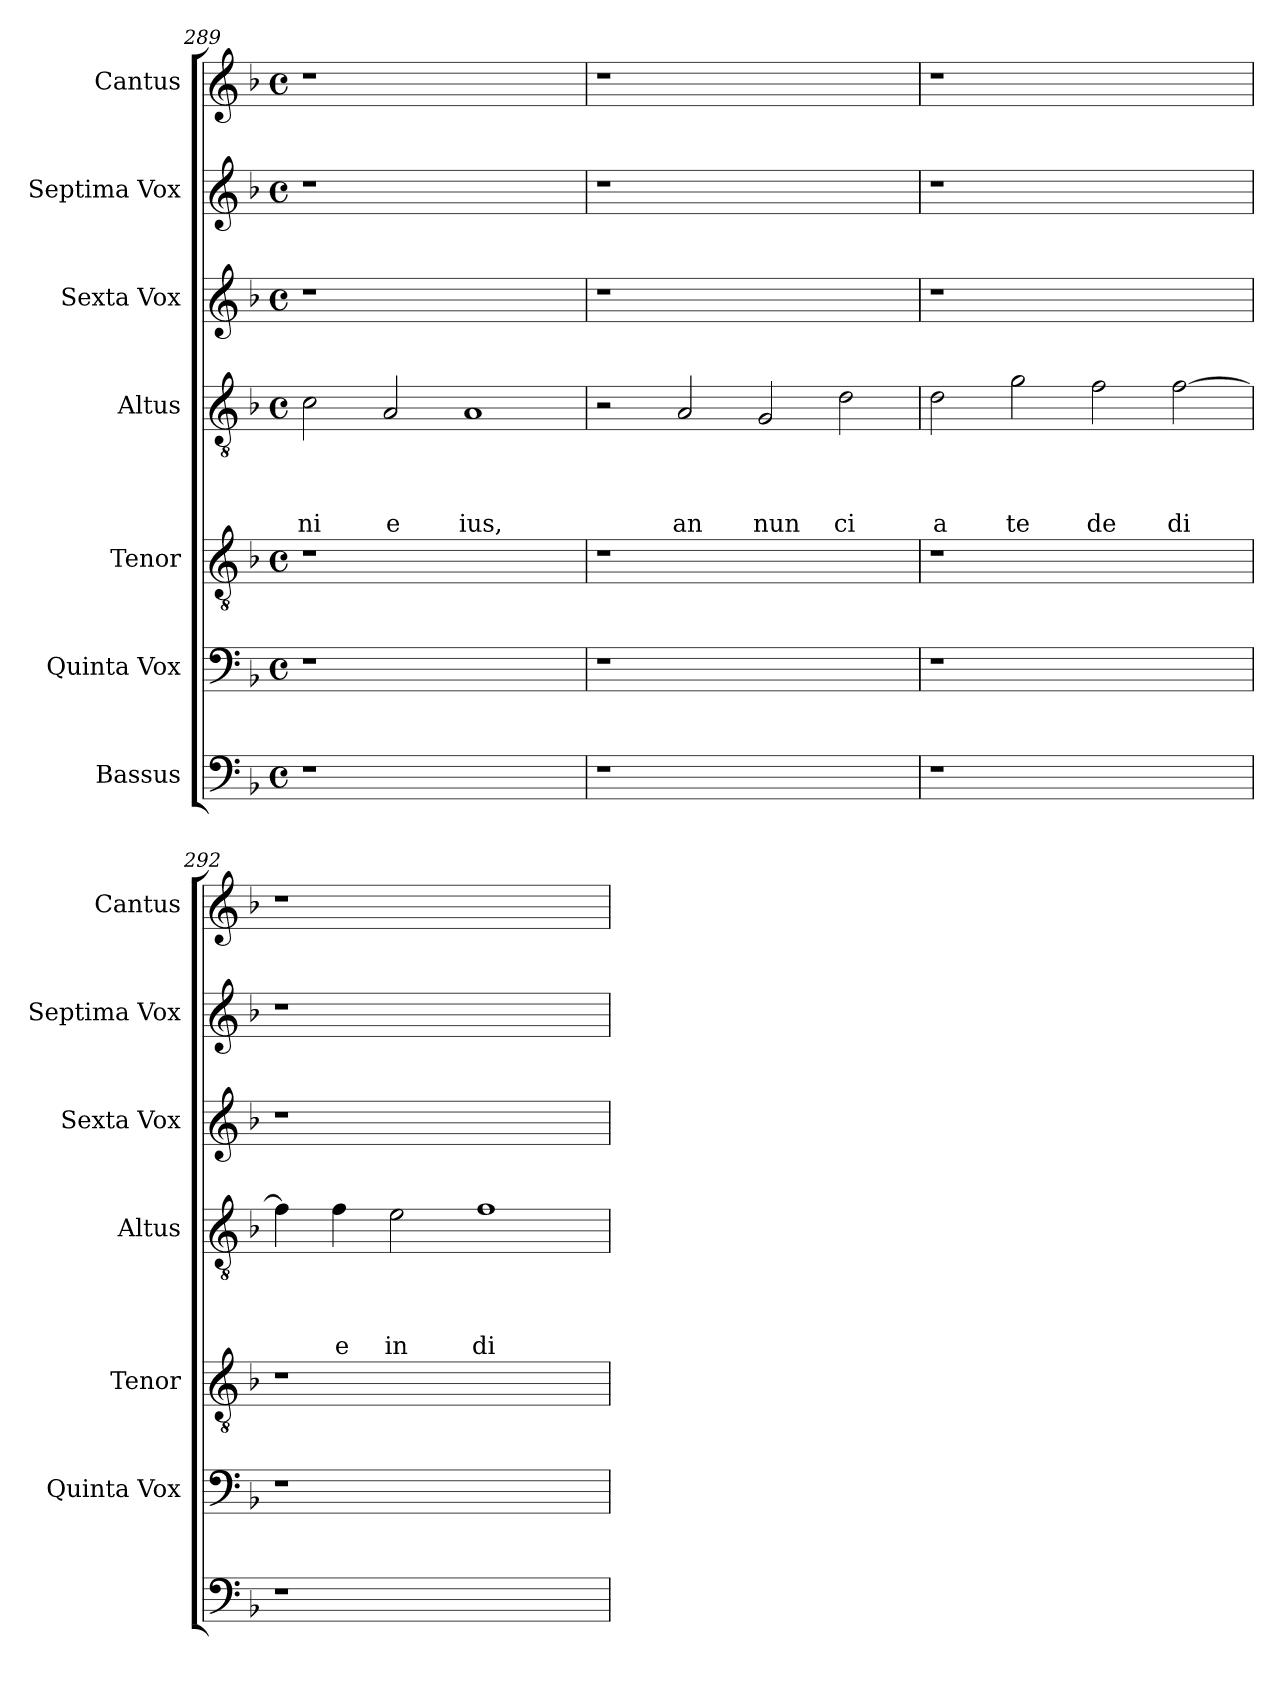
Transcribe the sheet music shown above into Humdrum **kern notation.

**kern	**kern	**kern	**kern	**text	**text	**text	**text	**kern	**kern	**kern
*part7	*part6	*part5	*part4	*part4	*part4	*part4	*part4	*part3	*part2	*part1
*staff7	*staff6	*staff5	*staff4	*staff4	*staff4	*staff4	*staff4	*staff3	*staff2	*staff1
*I"Bassus	*I"Quinta Vox	*I"Tenor	*I"Altus	*	*	*	*	*I"Sexta Vox	*I"Septima Vox	*I"Cantus
*	*I'Quinta Vox	*I'Tenor	*I'Altus	*	*	*	*	*I'Sexta Vox	*I'Septima Vox	*I'Cantus
*clefF4	*clefF4	*clefGv2	*clefGv2	*	*	*	*	*clefG2	*clefG2	*clefG2
*k[b-]	*k[b-]	*k[b-]	*k[b-]	*	*	*	*	*k[b-]	*k[b-]	*k[b-]
*F:	*F:	*F:	*F:	*	*	*	*	*F:	*F:	*F:
*M4/4	*M4/4	*M4/4	*M4/4	*	*	*	*	*M4/4	*M4/4	*M4/4
*met(c)	*met(c)	*met(c)	*met(c)	*	*	*	*	*met(c)	*met(c)	*met(c)
=289	=289	=289	=289	=289	=289	=289	=289	=289	=289	=289
!	!	!	!	!	!	!	!LO:LY:b	!	!	!
1r	1r	1r	2c\	.	.	.	ni	1r	1r	1r
!	!	!	!	!	!	!	!LO:LY:b	!	!	!
.	.	.	2A/	.	.	.	e	.	.	.
!	!	!	!	!	!	!	!LO:LY:b	!	!	!
1ryy	1ryy	1ryy	1A	.	.	.	ius,	1ryy	1ryy	1ryy
=290	=290	=290	=290	=290	=290	=290	=290	=290	=290	=290
1r	1r	1r	2r	.	.	.	.	1r	1r	1r
!	!	!	!	!	!	!	!LO:LY:b	!	!	!
.	.	.	2A/	.	.	.	an	.	.	.
!	!	!	!	!	!	!	!LO:LY:b	!	!	!
1ryy	1ryy	1ryy	2G/	.	.	.	nun	1ryy	1ryy	1ryy
!	!	!	!	!	!	!	!LO:LY:b	!	!	!
.	.	.	2d\	.	.	.	ci	.	.	.
=291	=291	=291	=291	=291	=291	=291	=291	=291	=291	=291
!	!	!	!	!	!	!	!LO:LY:b	!	!	!
1r	1r	1r	2d\	.	.	.	a	1r	1r	1r
!	!	!	!	!	!	!	!LO:LY:b	!	!	!
.	.	.	2g\	.	.	.	te	.	.	.
!	!	!	!	!	!	!	!LO:LY:b	!	!	!
1ryy	1ryy	1ryy	2f\	.	.	.	de	1ryy	1ryy	1ryy
!	!	!	!	!	!	!	!LO:LY:b	!	!	!
.	.	.	[<2f\	.	.	.	di	.	.	.
!!LO:LB:g=z
=292	=292	=292	=292	=292	=292	=292	=292	=292	=292	=292
1r	1r	1r	4f\]	.	.	.	.	1r	1r	1r
!	!	!	!	!	!	!	!LO:LY:b	!	!	!
.	.	.	4f\	.	.	.	e	.	.	.
!	!	!	!	!	!	!	!LO:LY:b	!	!	!
.	.	.	2e\	.	.	.	in	.	.	.
!	!	!	!	!	!	!	!LO:LY:b	!	!	!
1ryy	1ryy	1ryy	1f	.	.	.	di-	1ryy	1ryy	1ryy
=	=	=	=	=	=	=	=	=	=	=
*-	*-	*-	*-	*-	*-	*-	*-	*-	*-	*-
